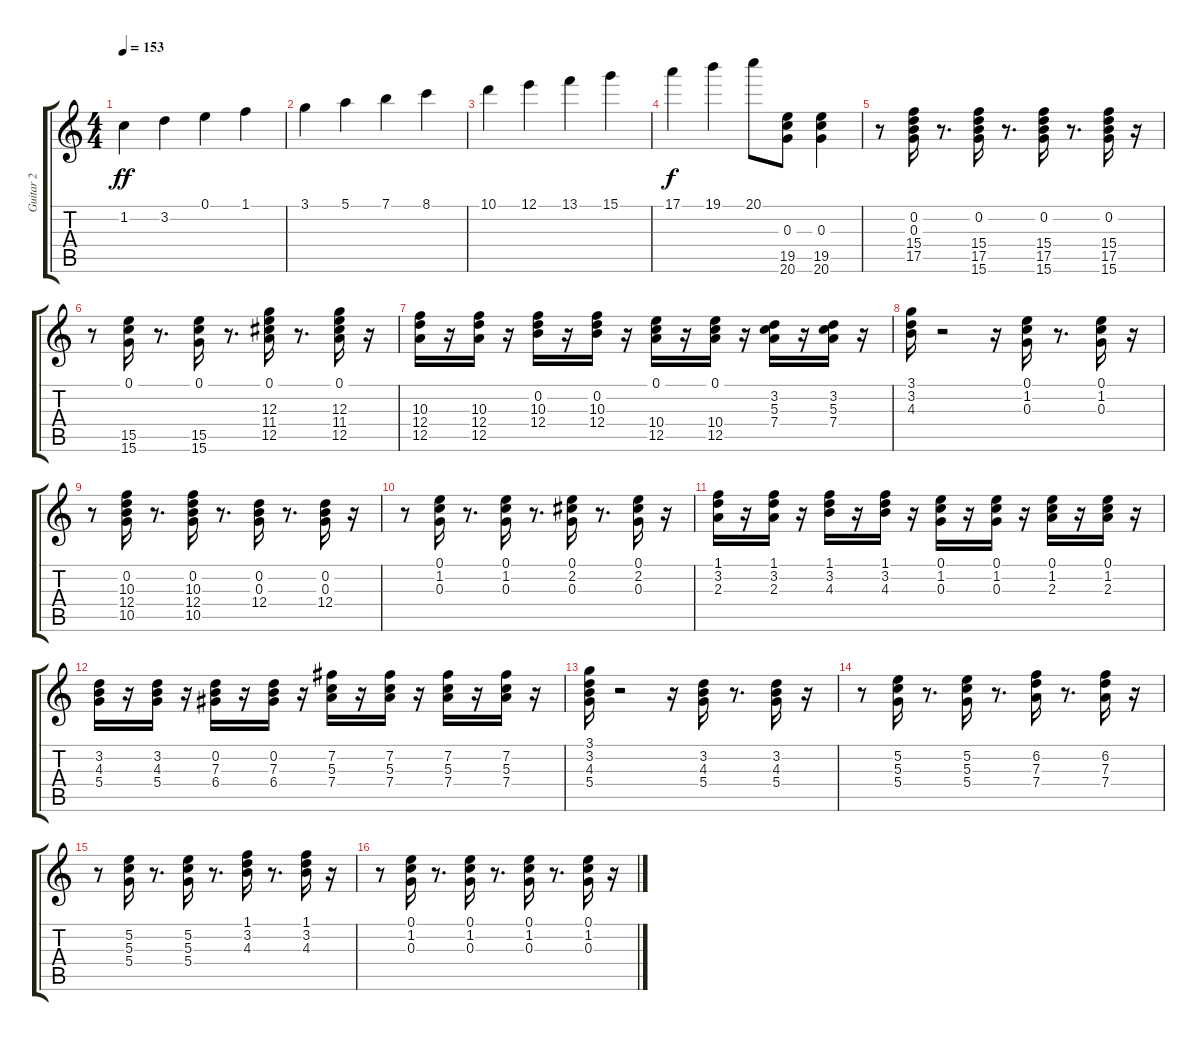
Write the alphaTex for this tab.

\track ("Guitar 2" "Guitar 2") {instrument acousticguitarnylon}
\staff {score tabs}
\tuning (E4 B3 G3 D3 A2 E2) {hide}
\ts (4 4)
\tempo 153
\clef g2
\ks c
1.2.4{dy ff instrument acousticguitarnylon} 3.2.4 0.1.4 1.1.4 |
3.1.4 5.1.4 7.1.4 8.1.4 |
10.1.4 12.1.4 13.1.4 15.1.4 |
17.1.4{dy f} 19.1.4 20.1.8 (0.3 19.5 20.6).8 (0.3 19.5 20.6).4 |
r.8 (0.2 0.3 15.4 17.5).16 r.8{d} (0.2 15.4 17.5 15.6).16 r.8{d} (0.2 15.4 17.5 15.6).16 r.8{d} (0.2 15.4 17.5 15.6).16 r.16 |
r.8 (0.1 15.5 15.6).16 r.8{d} (0.1 15.5 15.6).16 r.8{d} (0.1 12.3 11.4 12.5).16 r.8{d} (0.1 12.3 11.4 12.5).16 r.16 |
(10.3 12.4 12.5).16 r.16 (10.3 12.4 12.5).16 r.16 (0.2 10.3 12.4).16 r.16 (0.2 10.3 12.4).16 r.16 (0.1 10.4 12.5).16 r.16 (0.1 10.4 12.5).16 r.16 (3.2 5.3 7.4).16 r.16 (3.2 5.3 7.4).16 r.16 |
(3.1 3.2 4.3).16 r.2 r.16 (0.1 1.2 0.3).16 r.8{d} (0.1 1.2 0.3).16 r.16 |
r.8 (0.2 10.3 12.4 10.5).16 r.8{d} (0.2 10.3 12.4 10.5).16 r.8{d} (0.2 0.3 12.4).16 r.8{d} (0.2 0.3 12.4).16 r.16 |
r.8 (0.1 1.2 0.3).16 r.8{d} (0.1 1.2 0.3).16 r.8{d} (0.1 2.2 0.3).16 r.8{d} (0.1 2.2 0.3).16 r.16 |
(1.1 3.2 2.3).16 r.16 (1.1 3.2 2.3).16 r.16 (1.1 3.2 4.3).16 r.16 (1.1 3.2 4.3).16 r.16 (0.1 1.2 0.3).16 r.16 (0.1 1.2 0.3).16 r.16 (0.1 1.2 2.3).16 r.16 (0.1 1.2 2.3).16 r.16 |
(3.2 4.3 5.4).16 r.16 (3.2 4.3 5.4).16 r.16 (0.2 7.3 6.4).16 r.16 (0.2 7.3 6.4).16 r.16 (7.2 5.3 7.4).16 r.16 (7.2 5.3 7.4).16 r.16 (7.2 5.3 7.4).16 r.16 (7.2 5.3 7.4).16 r.16 |
(3.1 3.2 4.3 5.4).16 r.2 r.16 (3.2 4.3 5.4).16 r.8{d} (3.2 4.3 5.4).16 r.16 |
r.8 (5.2 5.3 5.4).16 r.8{d} (5.2 5.3 5.4).16 r.8{d} (6.2 7.3 7.4).16 r.8{d} (6.2 7.3 7.4).16 r.16 |
r.8 (5.2 5.3 5.4).16 r.8{d} (5.2 5.3 5.4).16 r.8{d} (1.1 3.2 4.3).16 r.8{d} (1.1 3.2 4.3).16 r.16 |
r.8 (0.1 1.2 0.3).16 r.8{d} (0.1 1.2 0.3).16 r.8{d} (0.1 1.2 0.3).16 r.8{d} (0.1 1.2 0.3).16 r.16
